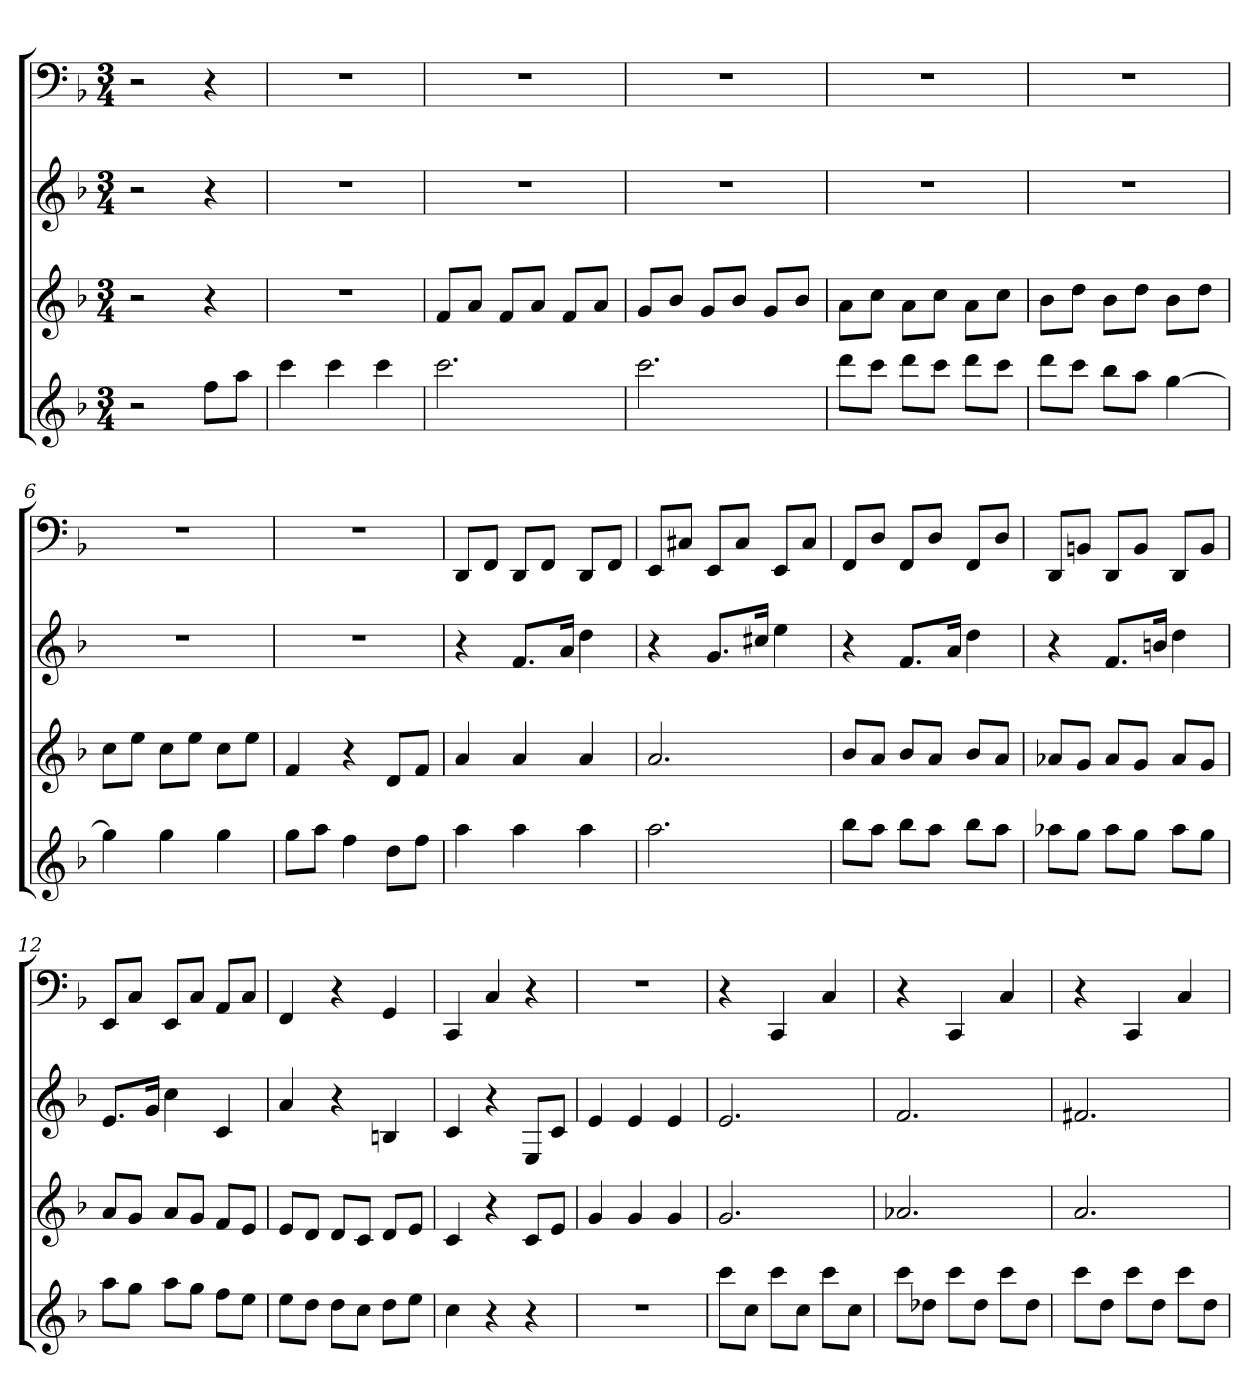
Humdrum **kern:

**kern	**kern	**kern	**kern
*part4	*part3	*part2	*part1
*staff4	*staff3	*staff2	*staff1
*k[b-]	*k[b-]	*k[b-]	*k[b-]
*F:	*F:	*F:	*F:
*M3/4	*M3/4	*M3/4	*M3/4
=	=	=	=
2r	2r	2r	2r
8ffL	4r	4r	4r
8aaJ	.	.	.
=1	=1	=1	=1
4ccc	2.r	2.r	2.r
4ccc	.	.	.
4ccc	.	.	.
=2	=2	=2	=2
2.ccc	8fL	2.r	2.r
.	8aJ	.	.
.	8fL	.	.
.	8aJ	.	.
.	8fL	.	.
.	8aJ	.	.
=3	=3	=3	=3
2.ccc	8gL	2.r	2.r
.	8b-J	.	.
.	8gL	.	.
.	8b-J	.	.
.	8gL	.	.
.	8b-J	.	.
=4	=4	=4	=4
8dddL	8aL	2.r	2.r
8cccJ	8ccJ	.	.
8dddL	8aL	.	.
8cccJ	8ccJ	.	.
8dddL	8aL	.	.
8cccJ	8ccJ	.	.
=5	=5	=5	=5
8dddL	8b-L	2.r	2.r
8cccJ	8ddJ	.	.
8bb-L	8b-L	.	.
8aaJ	8ddJ	.	.
[4gg	8b-L	.	.
.	8ddJ	.	.
=6	=6	=6	=6
4gg]	8ccL	2.r	2.r
.	8eeJ	.	.
4gg	8ccL	.	.
.	8eeJ	.	.
4gg	8ccL	.	.
.	8eeJ	.	.
=7	=7	=7	=7
8ggL	4f	2.r	2.r
8aaJ	.	.	.
4ff	4r	.	.
8ddL	8dL	.	.
8ffJ	8fJ	.	.
=8	=8	=8	=8
4aa	4a	4r	8DDL
.	.	.	8FFJ
4aa	4a	8.fL	8DDL
.	.	.	8FFJ
.	.	16aJk	.
4aa	4a	4dd	8DDL
.	.	.	8FFJ
=9	=9	=9	=9
2.aa	2.a	4r	8EEL
.	.	.	8C#XJ
.	.	8.gL	8EEL
.	.	.	8C#J
.	.	16cc#XJk	.
.	.	4ee	8EEL
.	.	.	8C#J
=10	=10	=10	=10
8bb-L	8b-L	4r	8FFL
8aaJ	8aJ	.	8DJ
8bb-L	8b-L	8.fL	8FFL
8aaJ	8aJ	.	8DJ
.	.	16aJk	.
8bb-L	8b-L	4dd	8FFL
8aaJ	8aJ	.	8DJ
=11	=11	=11	=11
8aa-XL	8a-XL	4r	8DDL
8ggJ	8gJ	.	8BBnJ
8aa-L	8a-L	8.fL	8DDL
8ggJ	8gJ	.	8BBJ
.	.	16bnJk	.
8aa-L	8a-L	4dd	8DDL
8ggJ	8gJ	.	8BBJ
=12	=12	=12	=12
8aaL	8aL	8.eL	8EEL
8ggJ	8gJ	.	8CJ
.	.	16gJk	.
8aaL	8aL	4cc	8EEL
8ggJ	8gJ	.	8CJ
8ffL	8fL	4c	8AAL
8eeJ	8eJ	.	8CJ
=13	=13	=13	=13
8eeL	8eL	4a	4FF
8ddJ	8dJ	.	.
8ddL	8dL	4r	4r
8ccJ	8cJ	.	.
8ddL	8dL	4Bn	4GG
8eeJ	8eJ	.	.
=14	=14	=14	=14
4cc	4c	4c	4CC
4r	4r	4r	4C
4r	8cL	8EL	4r
.	8eJ	8cJ	.
=15	=15	=15	=15
2.r	4g	4e	2.r
.	4g	4e	.
.	4g	4e	.
=16	=16	=16	=16
8cccL	2.g	2.e	4r
8ccJ	.	.	.
8cccL	.	.	4CC
8ccJ	.	.	.
8cccL	.	.	4C
8ccJ	.	.	.
=17	=17	=17	=17
8cccL	2.a-X	2.f	4r
8dd-XJ	.	.	.
8cccL	.	.	4CC
8dd-J	.	.	.
8cccL	.	.	4C
8dd-J	.	.	.
=18	=18	=18	=18
8cccL	2.a	2.f#X	4r
8ddJ	.	.	.
8cccL	.	.	4CC
8ddJ	.	.	.
8cccL	.	.	4C
8ddJ	.	.	.
=	=	=	=
*-	*-	*-	*-
